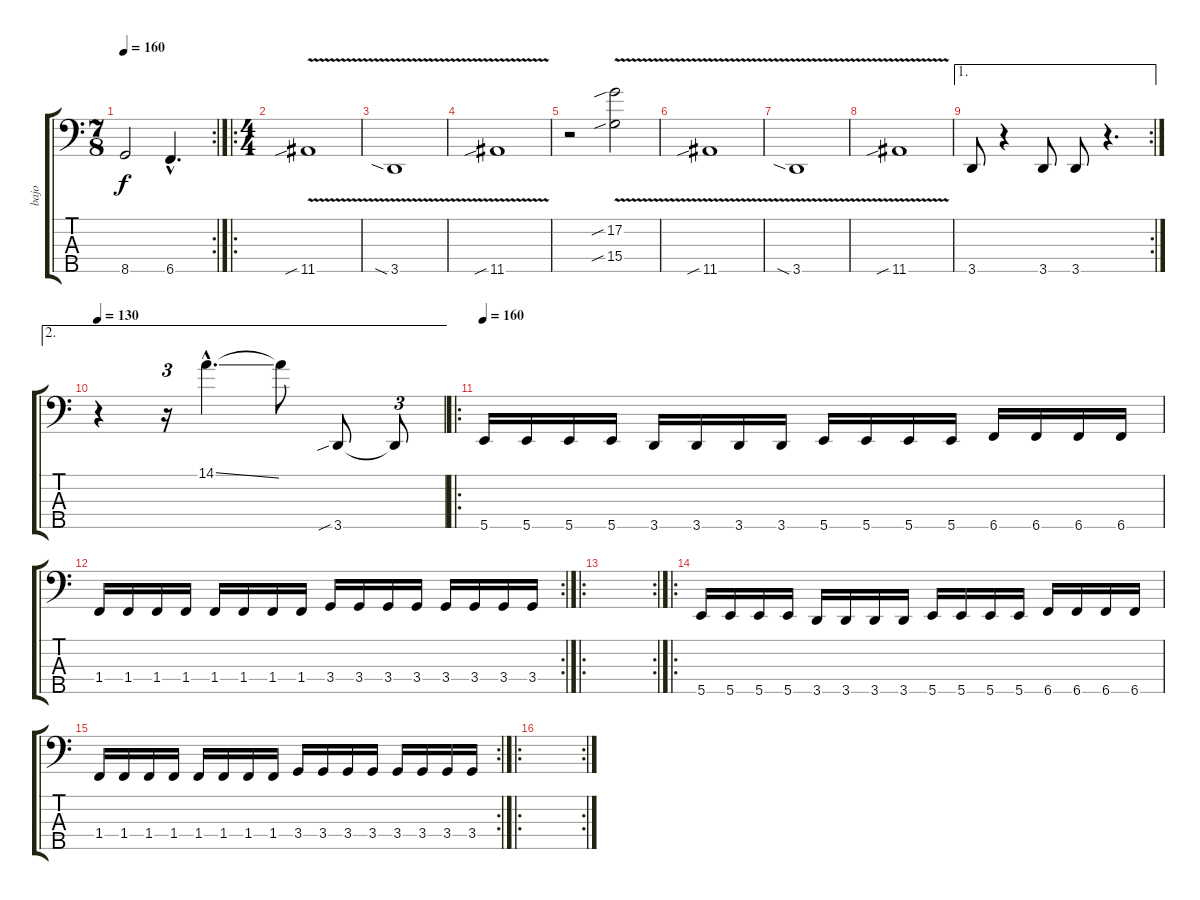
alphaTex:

\track ("bajo" "bajo") {instrument electricbasspick}
\staff {score tabs}
\tuning (G2 D2 A1 E1 B0) {hide}
\rc 2
\ts (7 8)
\tempo 160
\clef f4
\ks c
8.5.2{dy f} 6.5{hac}.4{d} |
\ro
\ts (4 4)
11.5{v sib}.1 |
3.5{v sia}.1 |
11.5{v sib}.1 |
r.2 (17.2{v sib} 15.4{v sib}).2 |
11.5{v sib}.1 |
3.5{v sia}.1 |
11.5{v sib}.1 |
\ae 1
\rc 2
3.5.8 r.4 3.5.8 3.5.8 r.4{d} |
\ae 2
\tempo 130
r.4 r.16{tu (3 2)} 14.1{ss hac}.4{d} 14.1{t}.8 3.5{sib}.8 3.5{t}.8{tu (3 2)} |
\ro
\tempo 160
5.5.16 5.5.16 5.5.16 5.5.16 3.5.16 3.5.16 3.5.16 3.5.16 5.5.16 5.5.16 5.5.16 5.5.16 6.5.16 6.5.16 6.5.16 6.5.16 |
\rc 2
1.4.16 1.4.16 1.4.16 1.4.16 1.4.16 1.4.16 1.4.16 1.4.16 3.4.16 3.4.16 3.4.16 3.4.16 3.4.16 3.4.16 3.4.16 3.4.16 |
\ro
\rc 2
|
\ro
5.5.16 5.5.16 5.5.16 5.5.16 3.5.16 3.5.16 3.5.16 3.5.16 5.5.16 5.5.16 5.5.16 5.5.16 6.5.16 6.5.16 6.5.16 6.5.16 |
\rc 2
1.4.16 1.4.16 1.4.16 1.4.16 1.4.16 1.4.16 1.4.16 1.4.16 3.4.16 3.4.16 3.4.16 3.4.16 3.4.16 3.4.16 3.4.16 3.4.16 |
\ro
\rc 2
